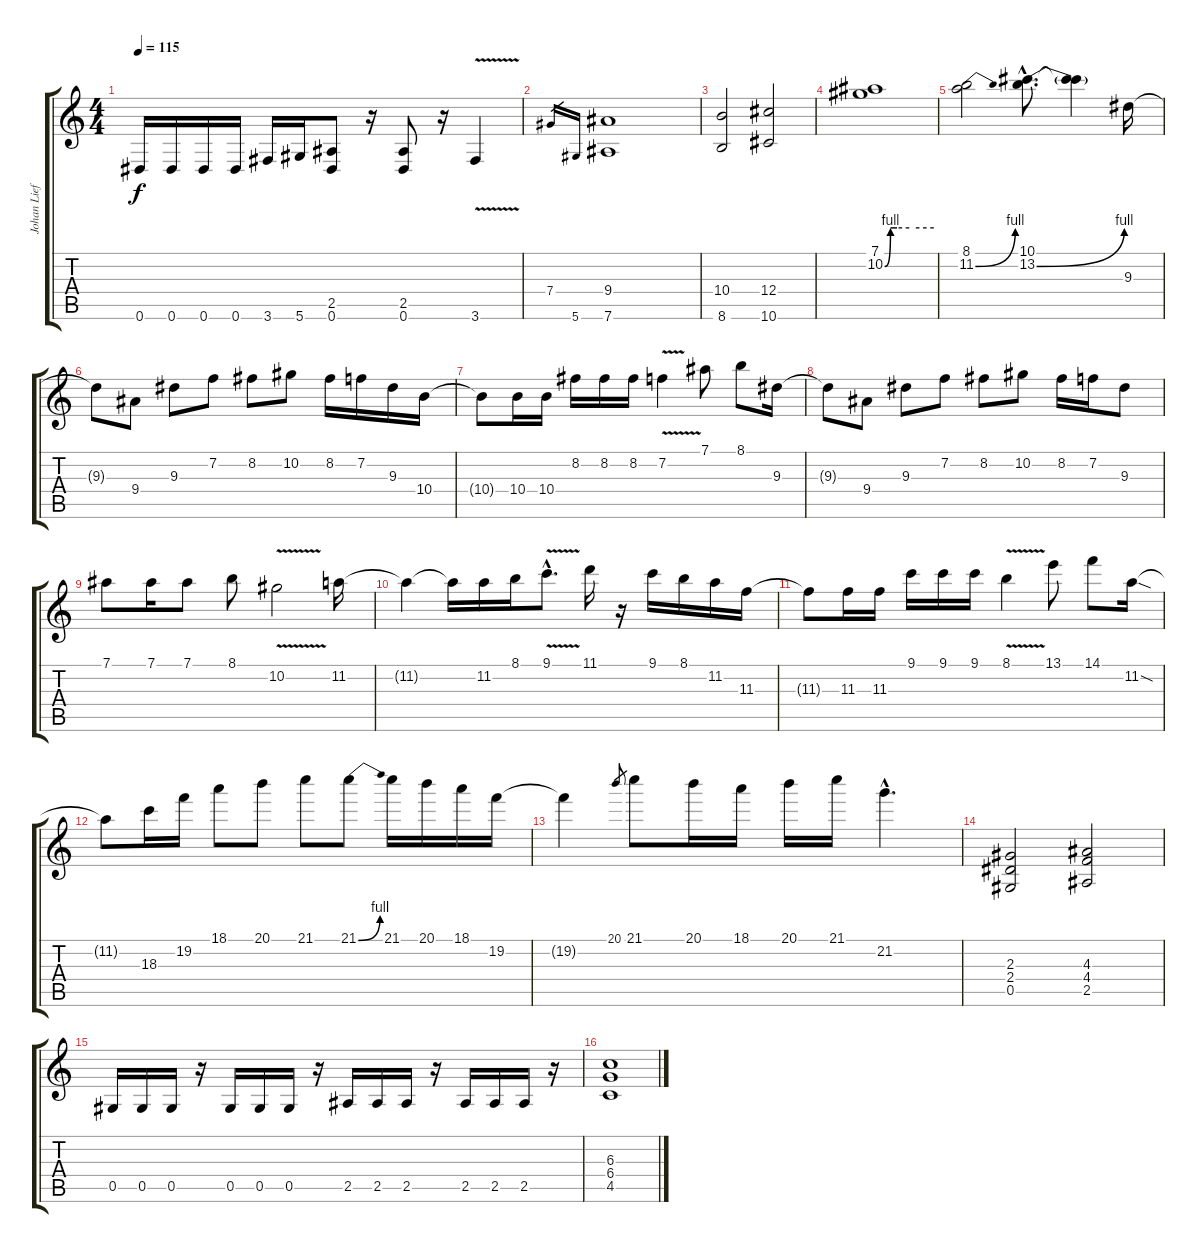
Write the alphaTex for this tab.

\track ("Johan Liefvendahl" "Johan Lief") {instrument overdrivenguitar}
\staff {score tabs}
\tuning (Eb4 Bb3 Gb3 Db3 Ab2 Eb2) {hide}
\ts (4 4)
\tempo 115
\clef g2
\ks c
0.6.16{dy f} 0.6.16 0.6.16 0.6.16 3.6.16 5.6.16 (2.5 0.6).8 r.16 (2.5 0.6).8 r.16 3.6{v}.4 |
7.4.16{gr} 5.6.16{gr} (9.4 7.6).1 |
(10.4 8.6).2 (12.4 10.6).2 |
(7.1 10.2{be (custom 0 0 7 4 15 4 30 4 60 4)}).1 |
(8.1 11.2{be (bend 0 0 60 4)}).2 (10.1{hac} 13.2{be (bend 0 0 60 4) hac}).8{d} (10.1{t} 13.2{t}).4 9.3.16 |
9.3{t}.8 9.4.8 9.3.8 7.2.8 8.2.8 10.2.8 8.2.16 7.2.16 9.3.16 10.4.16 |
10.4{t}.8 10.4.16 10.4.16 8.2.16 8.2.16 8.2.16 7.2{v}.4 7.1.8 8.1.8 9.3.16 |
9.3{t}.8 9.4.8 9.3.8 7.2.8 8.2.8 10.2.8 8.2.16 7.2.16 9.3.8 |
7.1.8 7.1.16 7.1.8 8.1.8 10.2{v}.2 11.2.16 |
11.2{t}.4 11.2{t}.16 11.2.16 8.1.16 9.1{v hac}.8{d} 11.1.16 r.16 9.1.16 8.1.16 11.2.16 11.3.16 |
11.3{t}.8 11.3.16 11.3.16 9.1.16 9.1.16 9.1.16 8.1{v}.4 13.1.8 14.1.8 11.2{sod}.16 |
11.2{t}.8 18.3.16 19.2.16 18.1.8 20.1.8 21.1.8 21.1{be (bend 0 0 60 4)}.8 21.1.16 20.1.16 18.1.16 19.2.16 |
19.2{t}.4 20.1.8{gr} 21.1.8 20.1.16 18.1.16 20.1.16 21.1.16 21.2{hac}.4{d} |
(2.3 2.4 0.5).2 (4.3 4.4 2.5).2 |
0.5.16 0.5.16 0.5.16 r.16 0.5.16 0.5.16 0.5.16 r.16 2.5.16 2.5.16 2.5.16 r.16 2.5.16 2.5.16 2.5.16 r.16 |
(6.3 6.4 4.5).1
